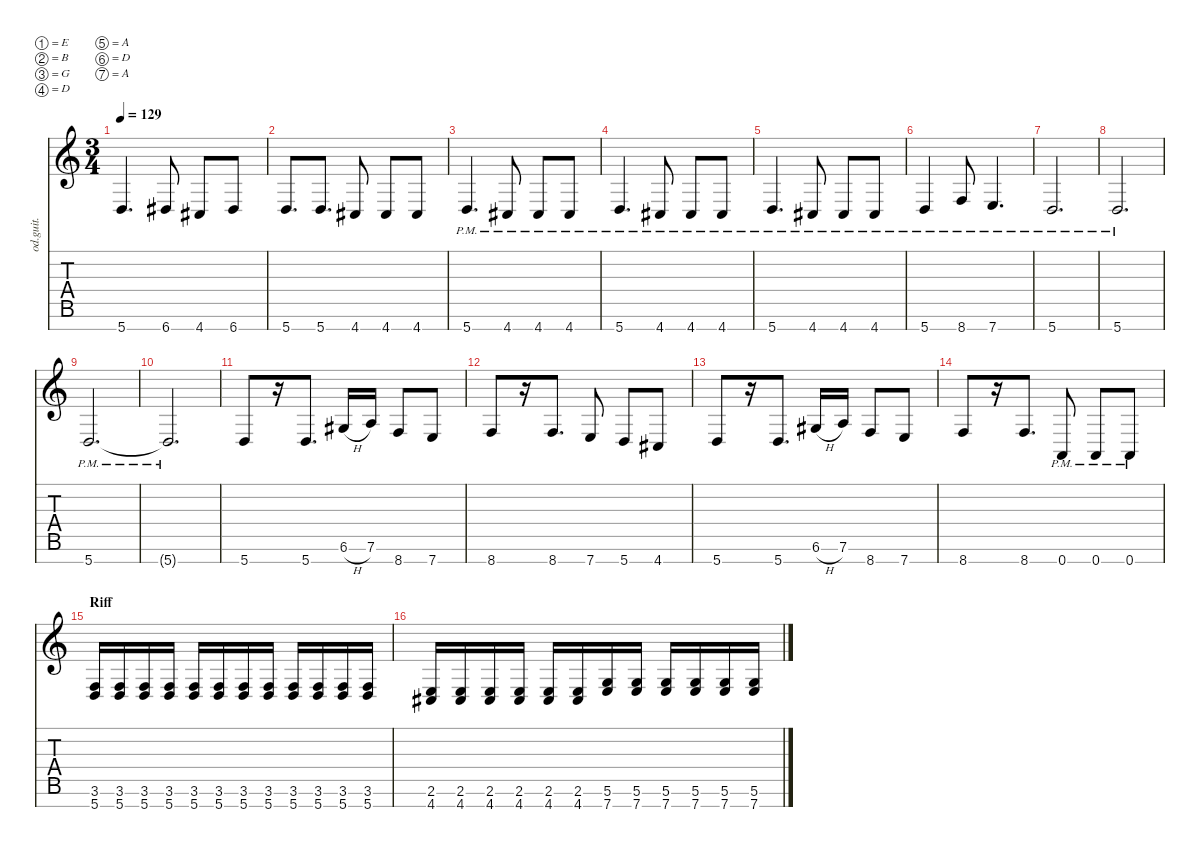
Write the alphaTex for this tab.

\defaultSystemsLayout 4
\hideDynamics
\bracketExtendMode nobrackets
\otherSystemsTrackNameOrientation horizontal
\track ("Electric Guitar" "od.guit.") {instrument overdrivenguitar}
\staff {score tabs}
\tuning (E4 B3 G3 D3 A2 D2 A1)
\ts (3 4)
\tempo 129
\clef g2
\ks c
5.7.4{d dy mf} 6.7{acc #}.8 4.7{acc #}.8 6.7{acc #}.8 |
5.7.8{d} 5.7.8{d} 4.7{acc #}.8 4.7{acc #}.8 4.7{acc #}.8 |
5.7{pm}.4{d} 4.7{pm acc #}.8 4.7{pm acc #}.8 4.7{pm acc #}.8 |
5.7{pm}.4{d} 4.7{pm acc #}.8 4.7{pm acc #}.8 4.7{pm acc #}.8 |
5.7{pm}.4{d} 4.7{pm acc #}.8 4.7{pm acc #}.8 4.7{pm acc #}.8 |
5.7{pm}.4 8.7{pm}.8 7.7{pm}.4{d} |
5.7{pm}.2{d} |
5.7{pm}.2{d} |
5.7{pm}.2{d} |
5.7{pm t}.2{d} |
5.7.8 r.16 5.7.8{d} 6.6{h acc #}.16 7.6.16 8.7.8 7.7.8 |
8.7.8 r.16 8.7.8{d} 7.7.8 5.7.8 4.7{acc #}.8 |
5.7.8 r.16 5.7.8{d} 6.6{h acc #}.16 7.6.16 8.7.8 7.7.8 |
8.7.8 r.16 8.7.8{d} 0.7{pm}.8 0.7{pm}.8 0.7{pm}.8 |
\section ("" "Riff")
(5.7 3.6).16 (5.7 3.6).16 (5.7 3.6).16 (5.7 3.6).16 (5.7 3.6).16 (5.7 3.6).16 (5.7 3.6).16 (5.7 3.6).16 (5.7 3.6).16 (5.7 3.6).16 (5.7 3.6).16 (5.7 3.6).16 |
(4.7{acc #} 2.6).16 (4.7{acc #} 2.6).16 (4.7{acc #} 2.6).16 (4.7{acc #} 2.6).16 (4.7{acc #} 2.6).16 (4.7{acc #} 2.6).16 (7.7 5.6).16 (7.7 5.6).16 (7.7 5.6).16 (7.7 5.6).16 (7.7 5.6).16 (5.6 7.7).16
